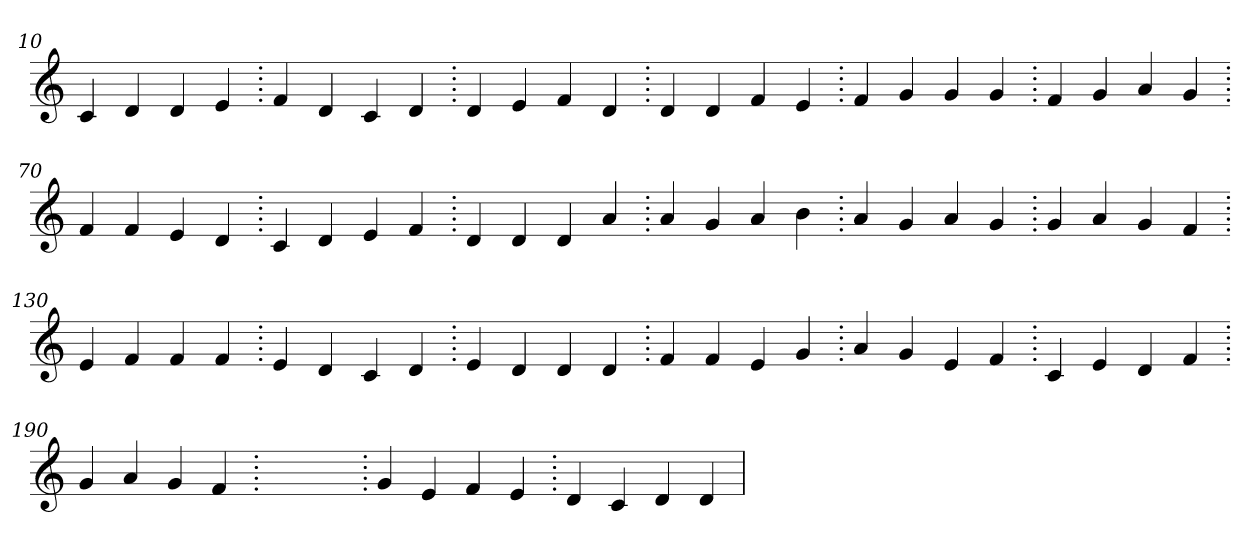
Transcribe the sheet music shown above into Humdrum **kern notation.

**kern
*part1
*staff1
*clefG2
=10.
4c
4d
4d
4e
=20.
4f
4d
4c
4d
=30.
4d
4e
4f
4d
=40.
4d
4d
4f
4e
=50.
4f
4g
4g
4g
=60.
4f
4g
4a
4g
=70.
4f
4f
4e
4d
=80.
4c
4d
4e
4f
=90.
4d
4d
4d
4a
=100.
4a
4g
4a
4b
=110.
4a
4g
4a
4g
=120.
4g
4a
4g
4f
=130.
4e
4f
4f
4f
=140.
4e
4d
4c
4d
=150.
4e
4d
4d
4d
=160.
4f
4f
4e
4g
=170.
4a
4g
4e
4f
=180.
4c
4e
4d
4f
=190.
4g
4a
4g
4f
=200.
1ryy
=200.
4g
4e
4f
4e
=210.
4d
4c
4d
4d
=
*-
